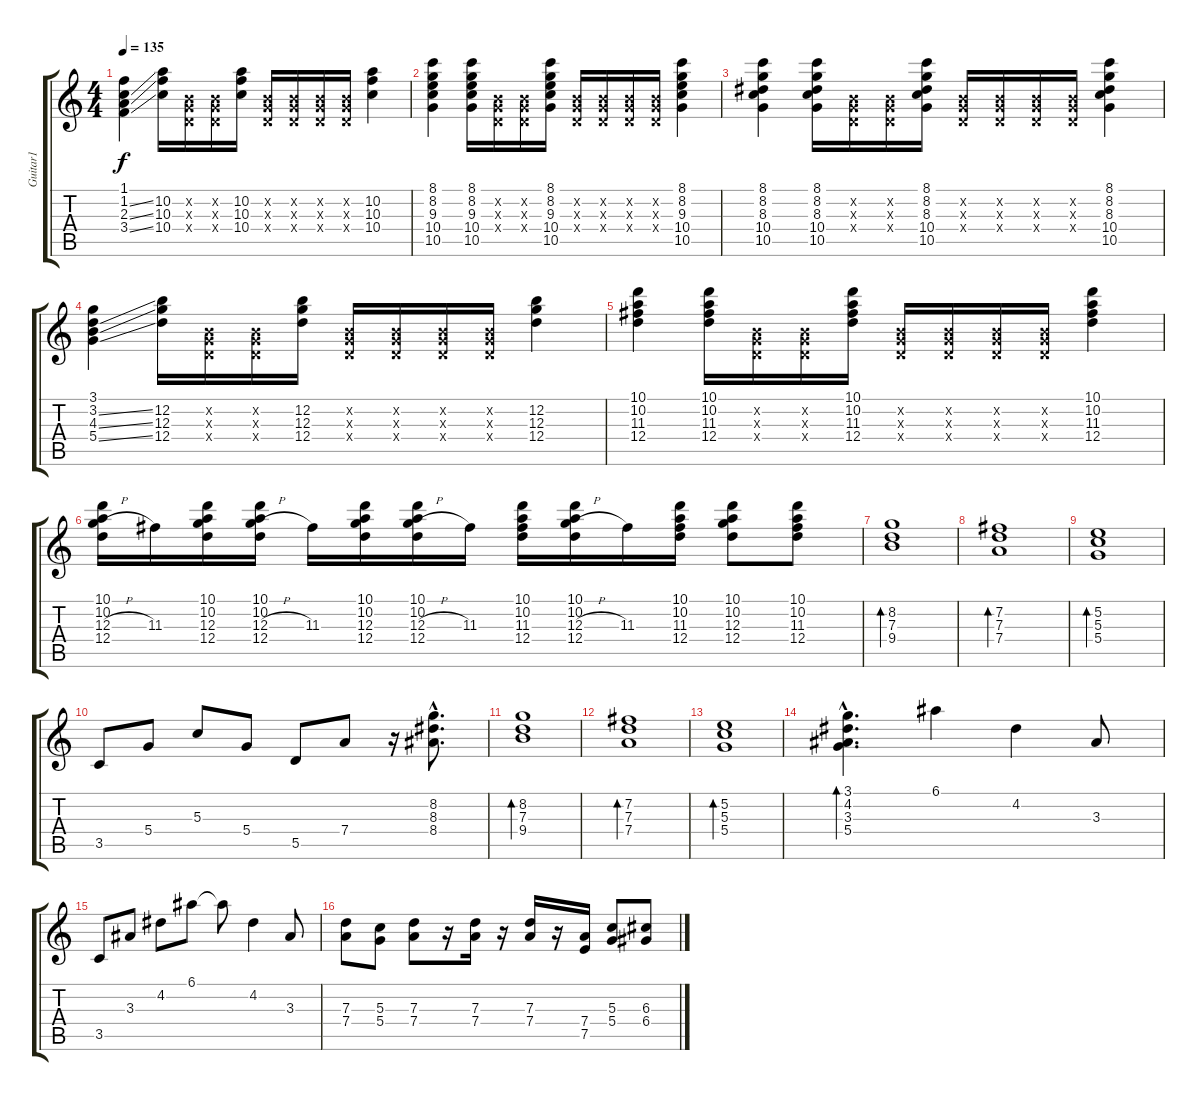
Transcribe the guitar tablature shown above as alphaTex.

\track ("Guitar1" "Guitar1") {instrument overdrivenguitar}
\staff {score tabs}
\tuning (E4 B3 G3 D3 A2 E2) {hide}
\ts (4 4)
\tempo 135
\clef g2
\ks c
(1.1 1.2{ss} 2.3{ss} 3.4{ss}).4{dy f} (10.2 10.3 10.4).16 (0.2{x} 0.3{x} 0.4{x}).16 (0.2{x} 0.3{x} 0.4{x}).16 (10.2 10.3 10.4).16 (0.2{x} 0.3{x} 0.4{x}).16 (0.2{x} 0.3{x} 0.4{x}).16 (0.2{x} 0.3{x} 0.4{x}).16 (0.2{x} 0.3{x} 0.4{x}).16 (10.2 10.3 10.4).4 |
(8.1 8.2 9.3 10.4 10.5).4 (8.1 8.2 9.3 10.4 10.5).16 (0.2{x} 0.3{x} 0.4{x}).16 (0.2{x} 0.3{x} 0.4{x}).16 (8.1 8.2 9.3 10.4 10.5).16 (0.2{x} 0.3{x} 0.4{x}).16 (0.2{x} 0.3{x} 0.4{x}).16 (0.2{x} 0.3{x} 0.4{x}).16 (0.2{x} 0.3{x} 0.4{x}).16 (8.1 8.2 9.3 10.4 10.5).4 |
(8.1 8.2 8.3 10.4 10.5).4 (8.1 8.2 8.3 10.4 10.5).16 (0.2{x} 0.3{x} 0.4{x}).16 (0.2{x} 0.3{x} 0.4{x}).16 (8.1 8.2 8.3 10.4 10.5).16 (0.2{x} 0.3{x} 0.4{x}).16 (0.2{x} 0.3{x} 0.4{x}).16 (0.2{x} 0.3{x} 0.4{x}).16 (0.2{x} 0.3{x} 0.4{x}).16 (8.1 8.2 8.3 10.4 10.5).4 |
(3.1 3.2{ss} 4.3{ss} 5.4{ss}).4 (12.2 12.3 12.4).16 (0.2{x} 0.3{x} 0.4{x}).16 (0.2{x} 0.3{x} 0.4{x}).16 (12.2 12.3 12.4).16 (0.2{x} 0.3{x} 0.4{x}).16 (0.2{x} 0.3{x} 0.4{x}).16 (0.2{x} 0.3{x} 0.4{x}).16 (0.2{x} 0.3{x} 0.4{x}).16 (12.2 12.3 12.4).4 |
(10.1 10.2 11.3 12.4).4 (10.1 10.2 11.3 12.4).16 (0.2{x} 0.3{x} 0.4{x}).16 (0.2{x} 0.3{x} 0.4{x}).16 (10.1 10.2 11.3 12.4).16 (0.2{x} 0.3{x} 0.4{x}).16 (0.2{x} 0.3{x} 0.4{x}).16 (0.2{x} 0.3{x} 0.4{x}).16 (0.2{x} 0.3{x} 0.4{x}).16 (10.1 10.2 11.3 12.4).4 |
(10.1 10.2 12.3{h} 12.4).16 11.3.16 (10.1 10.2 12.3 12.4).16 (10.1 10.2 12.3{h} 12.4).16 11.3.16 (10.1 10.2 12.3 12.4).16 (10.1 10.2 12.3{h} 12.4).16 11.3.16 (10.1 10.2 11.3 12.4).16 (10.1 10.2 12.3{h} 12.4).16 11.3.16 (10.1 10.2 11.3 12.4).16 (10.1 10.2 12.3 12.4).8 (10.1 10.2 11.3 12.4).8 |
(8.2 7.3 9.4).1{bd 60} |
(7.2 7.3 7.4).1{bd 60} |
(5.2 5.3 5.4).1{bd 60} |
3.5.8 5.4.8 5.3.8 5.4.8 5.5.8 7.4.8 r.16 (8.2{hac} 8.3{hac} 8.4{hac}).8{d} |
(8.2 7.3 9.4).1{bd 60} |
(7.2 7.3 7.4).1{bd 60} |
(5.2 5.3 5.4).1{bd 60} |
(3.1{hac} 4.2{hac} 3.3{hac} 5.4{hac}).4{d bd 60} 6.1.4 4.2.4 3.3.8 |
3.5.8 3.3.8 4.2.8 6.1.8 6.1{t}.8 4.2.4 3.3.8 |
(7.3 7.4).8 (5.3 5.4).8 (7.3 7.4).8 r.16 (7.3 7.4).16 r.16 (7.3 7.4).16 r.16 (7.4 7.5).16 (5.3 5.4).8 (6.3 6.4).8
